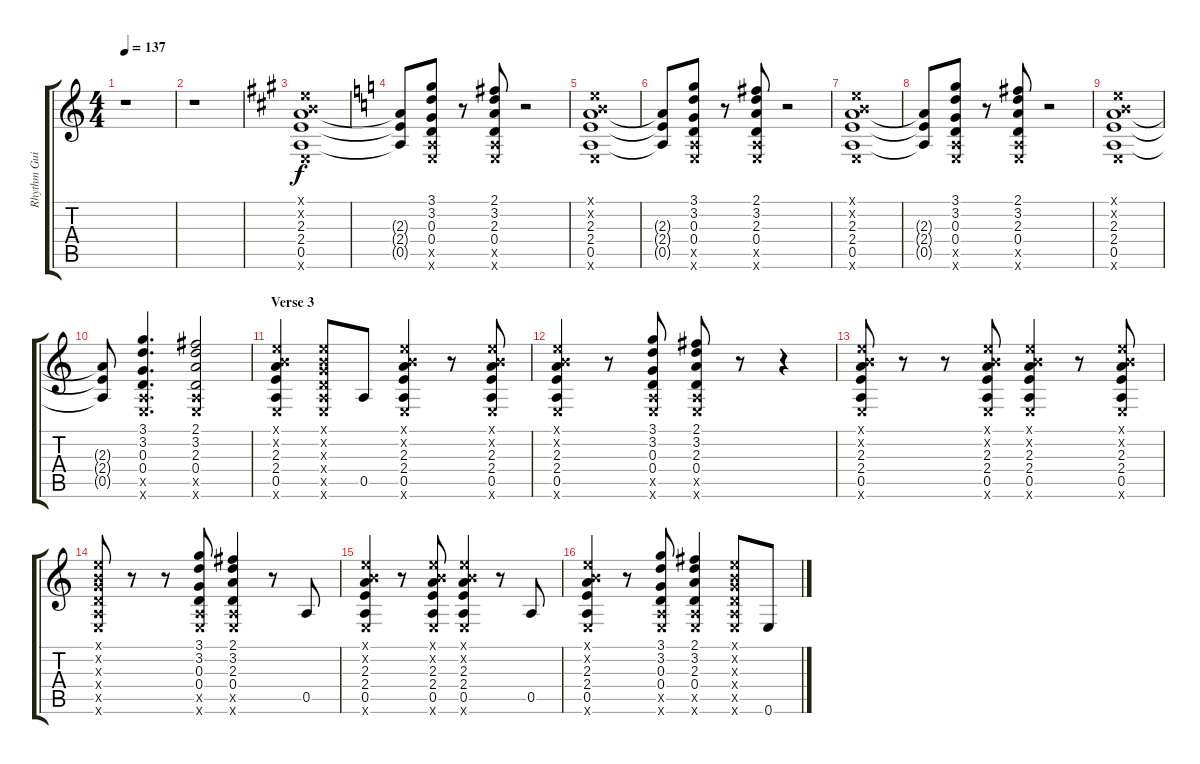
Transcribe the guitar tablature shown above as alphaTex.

\track ("Rhythm Guitar" "Rhythm Gui") {instrument acousticguitarsteel}
\staff {score tabs}
\tuning (E4 B3 G3 D3 A2 E2) {hide}
\ts (4 4)
\tempo 137
\clef g2
\ks c
r.1{dy mp} |
r.1 |
\ks a
(0.1{x} 0.2{x} 2.3 2.4 0.5 0.6{x}).1{dy f} |
\ks c
(2.3{t} 2.4{t} 0.5{t}).8 (3.1 3.2 0.3 0.4 0.5{x} 0.6{x}).8 r.8 (2.1 3.2 2.3 0.4 0.5{x} 0.6{x}).8 r.2 |
(0.1{x} 0.2{x} 2.3 2.4 0.5 0.6{x}).1 |
(2.3{t} 2.4{t} 0.5{t}).8 (3.1 3.2 0.3 0.4 0.5{x} 0.6{x}).8 r.8 (2.1 3.2 2.3 0.4 0.5{x} 0.6{x}).8 r.2 |
(0.1{x} 0.2{x} 2.3 2.4 0.5 0.6{x}).1 |
(2.3{t} 2.4{t} 0.5{t}).8 (3.1 3.2 0.3 0.4 0.5{x} 0.6{x}).8 r.8 (2.1 3.2 2.3 0.4 0.5{x} 0.6{x}).8 r.2 |
(0.1{x} 0.2{x} 2.3 2.4 0.5 0.6{x}).1 |
(2.3{t} 2.4{t} 0.5{t}).8 (3.1 3.2 0.3 0.4 0.5{x} 0.6{x}).4{d} (2.1 3.2 2.3 0.4 0.5{x} 0.6{x}).2 |
\section ("" "Verse 3")
(0.1{x} 0.2{x} 2.3 2.4 0.5 0.6{x}).4 (0.1{x} 0.2{x} 0.3{x} 0.4{x} 0.5{x} 0.6{x}).8 0.5.8 (0.1{x} 0.2{x} 2.3 2.4 0.5 0.6{x}).4 r.8 (0.1{x} 0.2{x} 2.3 2.4 0.5 0.6{x}).8 |
(0.1{x} 0.2{x} 2.3 2.4 0.5 0.6{x}).4 r.8 (3.1 3.2 0.3 0.4 0.5{x} 0.6{x}).8 (2.1 3.2 2.3 0.4 0.5{x} 0.6{x}).8 r.8 r.4 |
(0.1{x} 0.2{x} 2.3 2.4 0.5 0.6{x}).8 r.8 r.8 (0.1{x} 0.2{x} 2.3 2.4 0.5 0.6{x}).8 (0.1{x} 0.2{x} 2.3 2.4 0.5 0.6{x}).4 r.8 (0.1{x} 0.2{x} 2.3 2.4 0.5 0.6{x}).8 |
(0.1{x} 0.2{x} 0.3{x} 0.4{x} 0.5{x} 0.6{x}).8 r.8 r.8 (3.1 3.2 0.3 0.4 0.5{x} 0.6{x}).8 (2.1 3.2 2.3 0.4 0.5{x} 0.6{x}).4 r.8 0.5.8 |
(0.1{x} 0.2{x} 2.3 2.4 0.5 0.6{x}).4 r.8 (0.1{x} 0.2{x} 2.3 2.4 0.5 0.6{x}).8 (0.1{x} 0.2{x} 2.3 2.4 0.5 0.6{x}).4 r.8 0.5.8 |
(0.1{x} 0.2{x} 2.3 2.4 0.5 0.6{x}).4 r.8 (3.1 3.2 0.3 0.4 0.5{x} 0.6{x}).8 (2.1 3.2 2.3 0.4 0.5{x} 0.6{x}).4 (0.1{x} 0.2{x} 0.3{x} 0.4{x} 0.5{x} 0.6{x}).8 0.6.8
